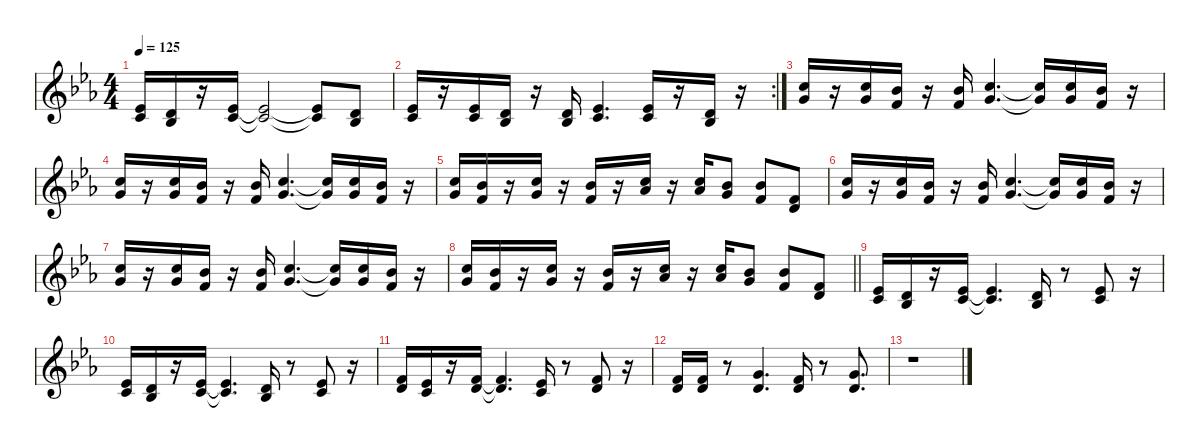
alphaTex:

\defaultSystemsLayout 4
\hideDynamics
\bracketExtendMode nobrackets
\singleTrackTrackNamePolicy hidden
\multiTrackTrackNamePolicy hidden
\firstSystemTrackNameMode fullname
\firstSystemTrackNameOrientation horizontal
\otherSystemsTrackNameOrientation horizontal
\track ("Effect 1" "br.synth.") {defaultSystemsLayout 4 instrument synthbrass1}
\staff {score}
\tuning (E4 B3 G3 D3 A2 E2)
\ts (4 4)
\tempo 125
\clef g2
\ks eb
(4.2{acc b} 5.3{acc forcenatural}).16{dy f beam Up} (3.2{acc forcenatural} 3.3{acc b}).16{beam Up} r.16{beam Up} (4.2{acc b} 5.3{acc forcenatural}).16{beam Up} (4.2{t acc b} 5.3{t acc forcenatural}).2{beam Up} (4.2{t acc b} 5.3{t acc forcenatural}).8{beam Up} (3.2{acc forcenatural} 3.3{acc b}).8{beam Up} |
\rc 2
(4.2{acc b} 5.3{acc forcenatural}).16{beam Up} r.16{beam Up} (4.2{acc b} 5.3{acc forcenatural}).16{beam Up} (3.2{acc forcenatural} 3.3{acc b}).16{beam Up} r.16{beam Up} (3.2{acc forcenatural} 3.3{acc b}).16{beam Up} (4.2{acc b} 5.3{acc forcenatural}).4{d beam Up} (4.2{acc b} 5.3{acc forcenatural}).16{beam Up} r.16{beam Up} (3.2{acc forcenatural} 3.3{acc b}).16{beam Up} r.16{beam Up} |
(8.1{acc forcenatural} 8.2{acc forcenatural}).16{beam Up} r.16{beam Up} (8.1{acc forcenatural} 8.2{acc forcenatural}).16{beam Up} (6.1{acc b} 6.2{acc forcenatural}).16{beam Up} r.16{beam Up} (6.1{acc b} 6.2{acc forcenatural}).16{beam Up} (8.1{acc forcenatural} 8.2{acc forcenatural}).4{d beam Up} (8.1{t acc forcenatural} 8.2{t acc forcenatural}).16{beam Up} (8.1{acc forcenatural} 8.2{acc forcenatural}).16{beam Up} (6.1{acc b} 6.2{acc forcenatural}).16{beam Up} r.16{beam Up} |
(8.1{acc forcenatural} 8.2{acc forcenatural}).16{beam Up} r.16{beam Up} (8.1{acc forcenatural} 8.2{acc forcenatural}).16{beam Up} (6.1{acc b} 6.2{acc forcenatural}).16{beam Up} r.16{beam Up} (6.1{acc b} 6.2{acc forcenatural}).16{beam Up} (8.1{acc forcenatural} 8.2{acc forcenatural}).4{d beam Up} (8.1{t acc forcenatural} 8.2{t acc forcenatural}).16{beam Up} (8.1{acc forcenatural} 8.2{acc forcenatural}).16{beam Up} (6.1{acc b} 6.2{acc forcenatural}).16{beam Up} r.16{beam Up} |
(8.1{acc forcenatural} 8.2{acc forcenatural}).16{beam Up} (6.1{acc b} 6.2{acc forcenatural}).16{beam Up} r.16{beam Up} (8.1{acc forcenatural} 8.2{acc forcenatural}).16{beam Up} r.16{beam Up} (6.1{acc b} 6.2{acc forcenatural}).16{beam Up} r.16{beam Up} (8.1{acc forcenatural} 9.2{acc b}).16{beam Up} r.16{beam Up} (8.1{acc forcenatural} 9.2{acc b}).16{beam Up} (6.1{acc b} 8.2{acc forcenatural}).8{beam Up} (6.1{acc b} 6.2{acc forcenatural}).8{beam Up} (6.2{acc forcenatural} 7.3{acc forcenatural}).8{beam Up} |
(8.1{acc forcenatural} 8.2{acc forcenatural}).16{beam Up} r.16{beam Up} (8.1{acc forcenatural} 8.2{acc forcenatural}).16{beam Up} (6.1{acc b} 6.2{acc forcenatural}).16{beam Up} r.16{beam Up} (6.1{acc b} 6.2{acc forcenatural}).16{beam Up} (8.1{acc forcenatural} 8.2{acc forcenatural}).4{d beam Up} (8.1{t acc forcenatural} 8.2{t acc forcenatural}).16{beam Up} (8.1{acc forcenatural} 8.2{acc forcenatural}).16{beam Up} (6.1{acc b} 6.2{acc forcenatural}).16{beam Up} r.16{beam Up} |
(8.1{acc forcenatural} 8.2{acc forcenatural}).16{beam Up} r.16{beam Up} (8.1{acc forcenatural} 8.2{acc forcenatural}).16{beam Up} (6.1{acc b} 6.2{acc forcenatural}).16{beam Up} r.16{beam Up} (6.1{acc b} 6.2{acc forcenatural}).16{beam Up} (8.1{acc forcenatural} 8.2{acc forcenatural}).4{d beam Up} (8.1{t acc forcenatural} 8.2{t acc forcenatural}).16{beam Up} (8.1{acc forcenatural} 8.2{acc forcenatural}).16{beam Up} (6.1{acc b} 6.2{acc forcenatural}).16{beam Up} r.16{beam Up} |
\barLineRight lightlight
(8.1{acc forcenatural} 8.2{acc forcenatural}).16{beam Up} (6.1{acc b} 6.2{acc forcenatural}).16{beam Up} r.16{beam Up} (8.1{acc forcenatural} 8.2{acc forcenatural}).16{beam Up} r.16{beam Up} (6.1{acc b} 6.2{acc forcenatural}).16{beam Up} r.16{beam Up} (8.1{acc forcenatural} 9.2{acc b}).16{beam Up} r.16{beam Up} (8.1{acc forcenatural} 9.2{acc b}).16{beam Up} (6.1{acc b} 8.2{acc forcenatural}).8{beam Up} (6.1{acc b} 6.2{acc forcenatural}).8{beam Up} (6.2{acc forcenatural} 7.3{acc forcenatural}).8{beam Up} |
(4.2{acc b} 5.3{acc forcenatural}).16{beam Up} (3.2{acc forcenatural} 3.3{acc b}).16{beam Up} r.16{beam Up} (4.2{acc b} 5.3{acc forcenatural}).16{beam Up} (4.2{t acc b} 5.3{t acc forcenatural}).4{d beam Up} (3.2{acc forcenatural} 3.3{acc b}).16{beam Up} r.8{beam Up} (4.2{acc b} 5.3{acc forcenatural}).8{beam Up} r.16{beam Up} |
(4.2{acc b} 5.3{acc forcenatural}).16{beam Up} (3.2{acc forcenatural} 3.3{acc b}).16{beam Up} r.16{beam Up} (4.2{acc b} 5.3{acc forcenatural}).16{beam Up} (4.2{t acc b} 5.3{t acc forcenatural}).4{d beam Up} (3.2{acc forcenatural} 3.3{acc b}).16{beam Up} r.8{beam Up} (4.2{acc b} 5.3{acc forcenatural}).8{beam Up} r.16{beam Up} |
(1.1{acc forcenatural} 3.2{acc forcenatural}).16{beam Up} (4.2{acc b} 5.3{acc forcenatural}).16{beam Up} r.16{beam Up} (1.1{acc forcenatural} 3.2{acc forcenatural}).16{beam Up} (1.1{t acc forcenatural} 3.2{t acc forcenatural}).4{d beam Up} (4.2{acc b} 5.3{acc forcenatural}).16{beam Up} r.8{beam Up} (1.1{acc forcenatural} 3.2{acc forcenatural}).8{beam Up} r.16{beam Up} |
(1.1{acc forcenatural} 3.2{acc forcenatural}).16{beam Up} (1.1{acc forcenatural} 3.2{acc forcenatural}).16{beam Up} r.8{beam Up} (3.1{acc forcenatural} 3.2{acc forcenatural}).4{d beam Up} (1.1{acc forcenatural} 3.2{acc forcenatural}).16{beam Up} r.8{beam Up} (3.1{acc forcenatural} 3.2{acc forcenatural}).8{d beam Up} |
r.1{beam Down}
